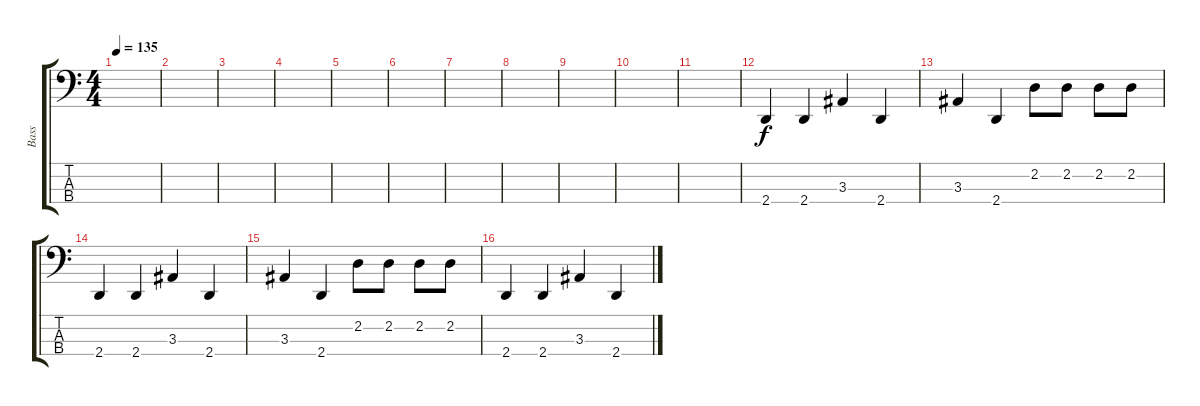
\track ("Bass" "Bass") {instrument electricbasspick}
\staff {score tabs}
\tuning (F2 C2 G1 C1) {hide}
\ts (4 4)
\tempo 135
\clef f4
\ks c
|
|
|
|
|
|
|
|
|
|
|
2.4.4 2.4.4 3.3.4 2.4.4 |
3.3.4 2.4.4 2.2.8 2.2.8 2.2.8 2.2.8 |
2.4.4 2.4.4 3.3.4 2.4.4 |
3.3.4 2.4.4 2.2.8 2.2.8 2.2.8 2.2.8 |
2.4.4 2.4.4 3.3.4 2.4.4
